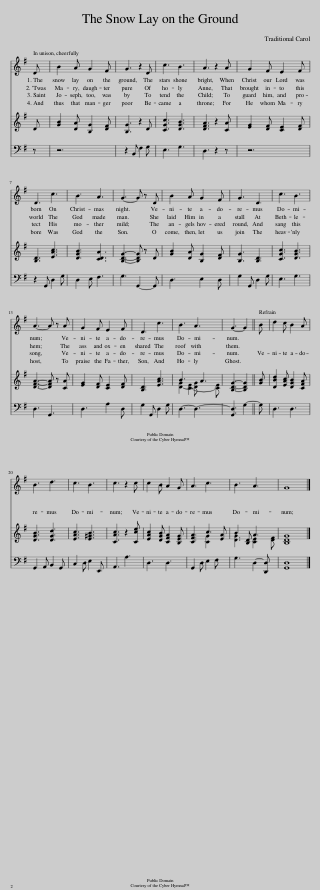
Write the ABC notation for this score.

X:1
%%score 1 ( 2 3 ) 4
L:1/8
M:none
I:linebreak $
K:G
V:1 treble
V:2 treble
V:3 treble
V:4 bass
V:1
 D | B2 A G2 F | G3 z2 D | c3 B3 | A3 z2 A | %5
 G2 F E2 F |$ D3 c3 | B3 A3 | G3- G z D | B2 A G2 F | %10
 G3 D3 | c3 B3 |$ A3- A z A | G2 F E2 F | D3 c3 | %15
 B3 A3 x2 | G3- G2 || B | d2 c B2 A |$ B3 d3 | %20
 c3 B3 | c3 z2 c | c2 B A2 G | A3 c3 x | B3 A3 x | %25
 G8 |] %26
V:2
 D | [GB]2 [DA] [B,G]2 [DF] | [B,G]3 z2 D | [CGc]3 [DGB]3 | [DFA]3 z2 [CA] | %5
 [EG]2 [DF] [CE]2 [DF] |$ [B,D]3 [EAc]3 | [DGB]3 [CDA]3 | [B,DG]3- [B,DG] z D | [GB]2 [DA] [B,G]2 [DF] | %10
 [B,G]3 [B,D]3 | [CGc]3 [DGB]3 |$ [DFA]3- [DFA] z [CA] | [EG]2 [DF] [CE]2 [DF] | [B,D]3 [EAc]3 | %15
 B3 [DG] A3 [CE] | [B,DG]3- [B,DG]2 || [GB] | [DBd]2 [EAc] [DGB]2 [CFA] |$ [DGB]3 [DGd]3 | %20
 [EAc]3 [E^GB]3 | [CAc]3 z2 [Cce] | [EAc]2 [DGB] [CFA]2 [B,EG] | [CFA]3 c3 [EA] | B2 [B,D] A3 [DF] | %25
 [B,DG]8 |] %26
V:3
 x | x6 | x6 | x6 | x6 | %5
 x6 |$ x6 | x6 | x6 | x6 | %10
 x6 | x6 |$ x6 | x6 | x6 | %15
 [D-G]2 [C-E]2 x4 | x5 || x | x6 |$ x6 | %20
 x6 | x6 | x6 | x3 [CG]2 x2 | [DG]3 [CE]2 x2 | %25
 x8 |] %26
V:4
 z | z6 | z2 B,, F,2 G, | E,3 G,3 | D,3 z2 z | %5
 z6 |$ z2 G,, D,2 G, | D,2 E, F,3 | G,3 G,,2- G,, | D,3 E,2 D, | %10
 G,2 G,, D,2 G, | E,3 G,3 |$ D,3 G,,3 | D,3 A,2 D, | G,2 G,, D,2 G, | %15
 D,3- D,3- x2 | [G,,D,]3 G,2- || G, | D,3 D,3 |$ G,,2 A,, B,,2 G,, | %20
 C,2 D, E,2 E,, | A,,3 A,3 | D,3 D,3 | G,,2 D, E,2 F, x | G,3 D,2- [D,,D,] x | %25
 [G,,D,]8 |] %26
